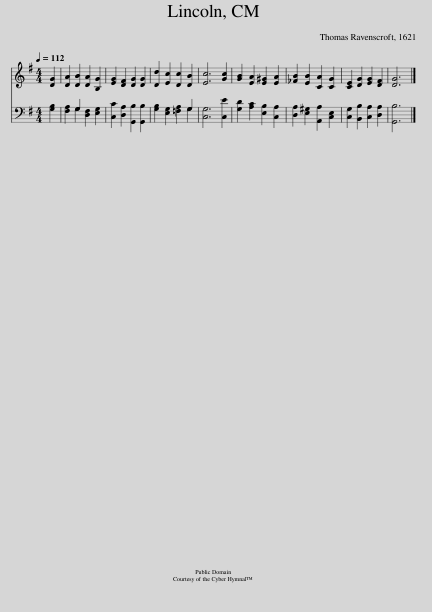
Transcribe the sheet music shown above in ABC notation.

X:1
%%score 1 ( 2 3 )
L:1/8
Q:1/4=112
M:4/4
I:linebreak $
K:G
V:1 treble
V:2 bass
V:3 bass
V:1
 [DG]2 | [DA]2 [DB]2 [DA]2 [B,G]2 | [EG]2 [DF]2 [DG]2 [DG]2 | [Dd]2 [Ec]2 [Dc]2 [DB]2 | [Ec]6 [Gc]2 | %5
 [GB]2 [EA]2 [E^G]2 [EA]2 | [_FB]2 [EB]2 [CA]2 [CG]2 | [CE]2 [DG]2 [EG]2 [DF]2 | [DG]6 |] %9
V:2
 [G,B,]2 | [F,A,]2 G,2 [D,F,]2 [E,G,]2 | [C,C]2 [D,A,]2 [G,,B,]2 [G,,B,]2 | [G,B,]2 [E,G,]2 [=F,A,]2 G,2 | [C,G,]6 [C,E]2 | %5
 [G,D]2 [A,C]2 [E,B,]2 [C,A,]2 | [D,A,]2 [E,^G,]2 [A,,A,]2 [C,E,]2 | [C,G,]2 [B,,B,]2 [C,A,]2 [D,A,]2 | [G,,B,]6 |] %9
V:3
 x2 | x2 G,2 x4 | x8 | x6 G,2 | x8 | %5
 x8 | x8 | x8 | x6 |] %9
